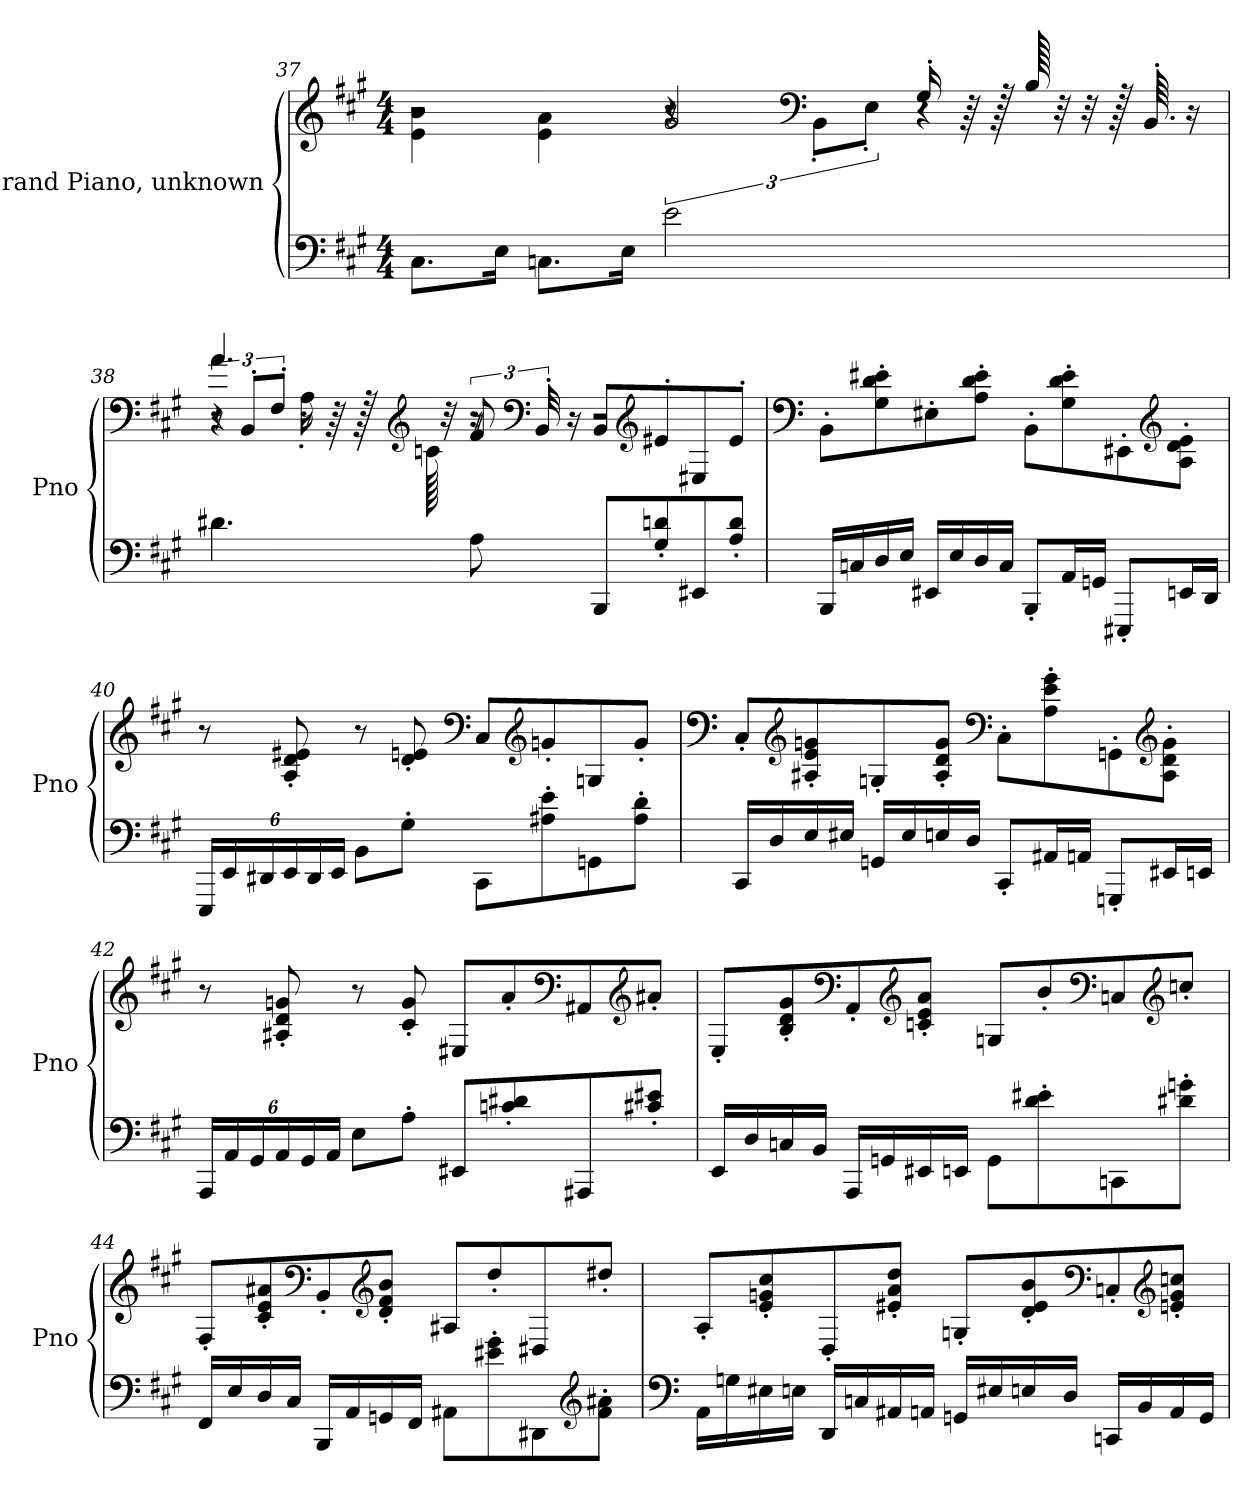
**kern	**kern
*part1	*part1
*staff2	*staff1
*I"Grand Piano, unknown	*
*I'Pno	*
!!LO:LB:g=z
*clefF4	*clefG2
*k[f#c#g#]	*k[f#c#g#]
*M4/4	*M4/4
=37	=37
*	*^
*	*	*^
8.C#\L	2r	4e\ 4b\	2r
16E\Jk	.	.	.
8.Cn\L	.	4e\ 4a\	.
16E\Jk	.	.	.
2e\	2g#/	12r	4r
*	*clefF4	*	*
.	.	12BB'\L	.
.	.	12E'\J	.
.	.	4r	16G#'/
.	.	.	64r
.	.	.	128r
.	.	.	128B/
.	.	.	32r
.	.	.	32r
.	.	.	128r
.	.	.	64.BB'/
.	.	.	16r
!!LO:PB:g=z	!!	!!
=38	=38	=38	=38
4.d#X\	4.a/	4r	12r
.	.	.	12BB'/L
.	.	.	12F#'/J
.	.	16A'\	8r
.	.	64r	.
.	.	128r	.
*	*clefG2	*	*
.	.	128cn\	.
.	.	32r	.
8A\	8f#/	8r	24r
*	*clefF4	*	*
.	.	.	48BB'/
.	.	.	16r
8BBB/L	2r	2r	8BB/L
*	*clefG2	*	*
8G#/' 8dn/'	.	.	8e#X'/
8EE#X/	.	.	8E#X/
8A/' 8d/'J	.	.	8e#'/J
*	*v	*v	*v
!!LO:LB:g=z
=39	=39
*	*clefF4
16BBB/LL	8BB'\L
16Cn/	.
16D/	8G#\' 8d\' 8e#X\'
16E/JJ	.
16EE#X/LL	8E#X'\
16E/	.
16D/	8A\' 8d\' 8e#\'J
16C/JJ	.
8BBB'/L	8BB'\L
16AA/L	8G#\' 8d\' 8e#\'
16GGn/JJ	.
8EEE#X'/L	8EE#X'\
*	*clefG2
16EEn/L	8A\' 8d\' 8e#\'J
16DD/JJ	.
=40	=40
*Xbrackettup	*
24EEE/LL	8r
24EE/	.
24DD#X/	.
24EE/	8A/' 8d/' 8e#X/'
24DD#/	.
24EE/JJ	.
8BB\L	8r
8G#'\J	8d/' 8en/'
*	*clefF4
8CC#\L	8C#/L
*	*clefG2
8A#X\' 8e\'	8gn'/
8GGn\	8Gn/
8A#\' 8d\'J	8g'/J
!!LO:LB:g=z
=41	=41
*	*clefF4
16CC#/LL	8C#'/L
16D/	.
*	*clefG2
16E/	8A#X/' 8e/' 8gn/'
16E#X/JJ	.
16GGn/LL	8Gn'/
16E#/	.
16En/	8A#/' 8d/' 8g/'J
16D/JJ	.
*	*clefF4
8CC#'/L	8C#'\L
16AA#X/L	8A#\' 8e\' 8g\'
16AAn/JJ	.
8GGGn'/L	8GGn'\
*	*clefG2
16EE#X/L	8A#\' 8d\' 8g\'J
16EEn/JJ	.
=42	=42
24AAA/LL	8r
24AA/	.
24GG#/	.
24AA/	8A#X/' 8d/' 8gn/'
24GG#/	.
24AA/JJ	.
8E\L	8r
8A'\J	8c#/' 8g/'
8EE#X/L	8E#X/L
8cn/' 8d#X/'	8a'/
*	*clefF4
8AAA#X/	8AA#X/
*	*clefG2
8c#X/' 8e#X/'J	8a#X'/J
!!LO:LB:g=z
=43	=43
16EE/LL	8E'/L
16D/	.
16Cn/	8B/' 8d/' 8g#/'
16BB/JJ	.
*	*clefF4
16AAA/LL	8AA'/
16GGn/	.
*	*clefG2
16EE#X/	8cn/' 8e/' 8a/'J
16EEn/JJ	.
8GG\L	8Gn/L
8d\' 8e#X\'	8b'/
*	*clefF4
8CCn\	8Cn/
*	*clefG2
8d#X\' 8gn\'J	8ccn'/J
=44	=44
16FF#/LL	8F#'/L
16E/	.
16D/	8c#/' 8e/' 8a#X/'
16C#/JJ	.
*	*clefF4
16BBB/LL	8BB'/
16AA/	.
*	*clefG2
16GGn/	8d/' 8f#/' 8b/'J
16FF#/JJ	.
8AA#X\L	8A#X/L
8e#X\' 8g#\'	8dd'/
8DD#X\	8D#X/
*clefG2	*
8f#\' 8a#X\'J	8dd#X'/J
!!LO:LB:g=z
=45	=45
*clefF4	*
16AA\LL	8A'/L
16Gn\	.
16E#X\	8e/' 8gn/' 8cc#/'
16En\JJ	.
16DD/LL	8D'/
16Cn/	.
16AA#X/	8e#X/' 8a/' 8dd/'J
16AAn/JJ	.
16GGn/LL	8Gn'/L
16E#X/	.
16En/	8d/' 8e#/' 8b/'
16D/JJ	.
*	*clefF4
16CCn/LL	8Cn'/
16BB/	.
*	*clefG2
16AA/	8en/' 8g/' 8ccn/'J
16GG/JJ	.
=	=
*-	*-
